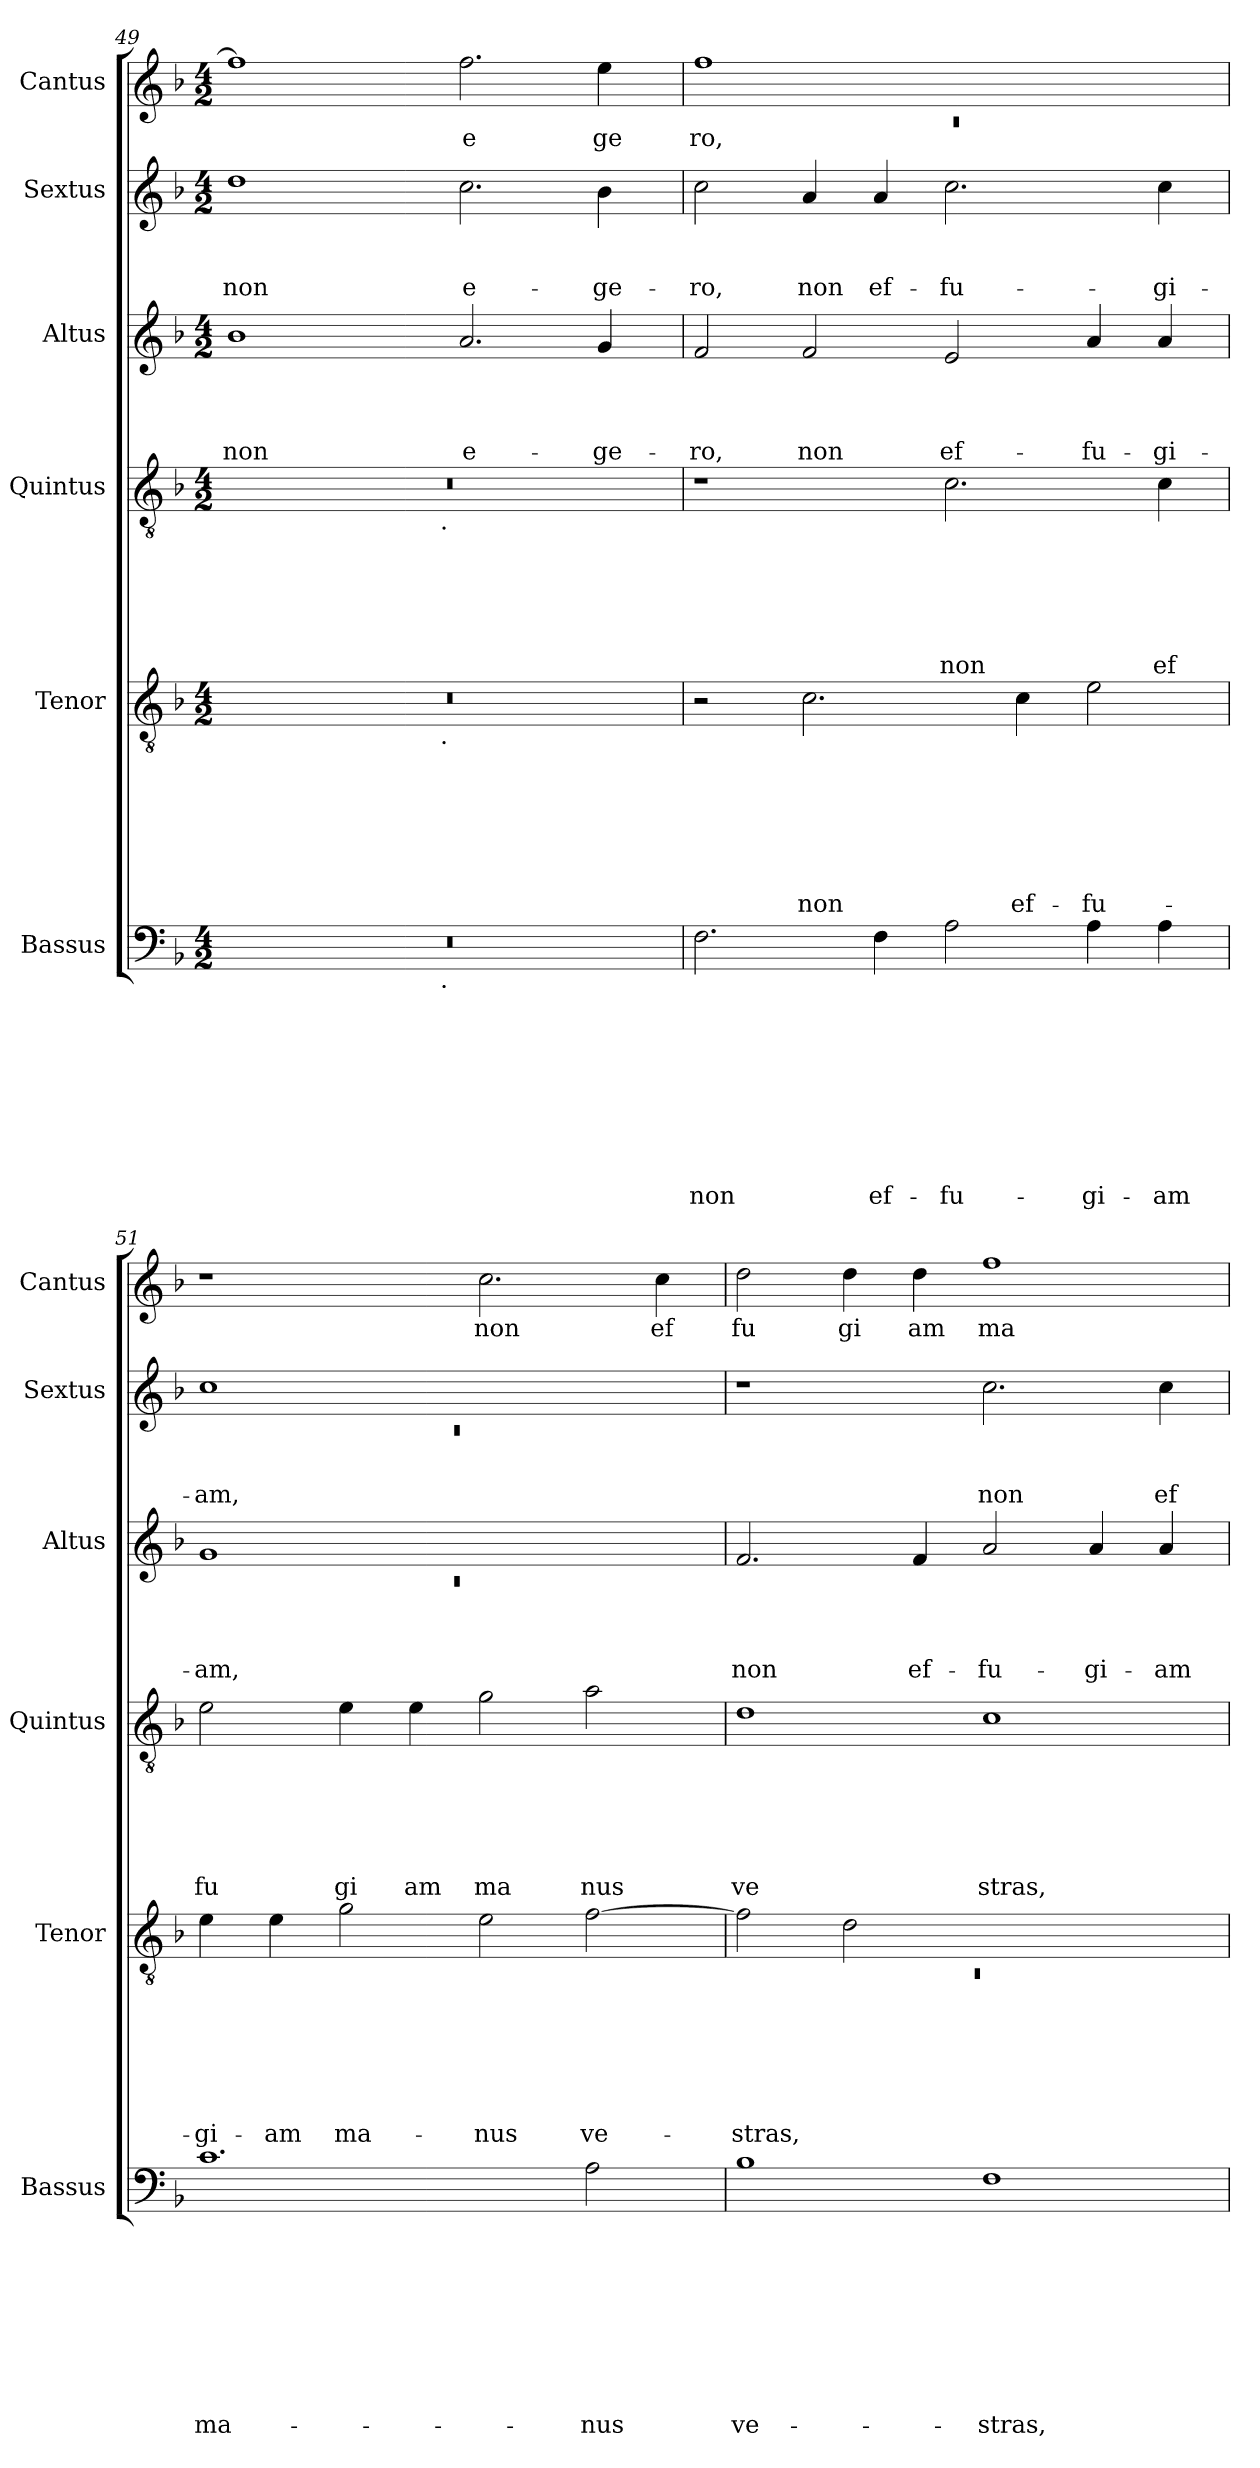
**kern	**text	**text	**text	**text	**text	**text	**text	**text	**text	**kern	**text	**text	**text	**text	**text	**text	**text	**kern	**text	**text	**text	**text	**text	**text	**kern	**text	**text	**text	**text	**kern	**text	**text	**text	**kern	**text
*part6	*part6	*part6	*part6	*part6	*part6	*part6	*part6	*part6	*part6	*part5	*part5	*part5	*part5	*part5	*part5	*part5	*part5	*part4	*part4	*part4	*part4	*part4	*part4	*part4	*part3	*part3	*part3	*part3	*part3	*part2	*part2	*part2	*part2	*part1	*part1
*staff6	*staff6	*staff6	*staff6	*staff6	*staff6	*staff6	*staff6	*staff6	*staff6	*staff5	*staff5	*staff5	*staff5	*staff5	*staff5	*staff5	*staff5	*staff4	*staff4	*staff4	*staff4	*staff4	*staff4	*staff4	*staff3	*staff3	*staff3	*staff3	*staff3	*staff2	*staff2	*staff2	*staff2	*staff1	*staff1
*I"Bassus	*	*	*	*	*	*	*	*	*	*I"Tenor	*	*	*	*	*	*	*	*I"Quintus	*	*	*	*	*	*	*I"Altus	*	*	*	*	*I"Sextus	*	*	*	*I"Cantus	*
*I'Bassus	*	*	*	*	*	*	*	*	*	*I'Tenor	*	*	*	*	*	*	*	*I'Quintus	*	*	*	*	*	*	*I'Altus	*	*	*	*	*I'Sextus	*	*	*	*I'Cantus	*
!!LO:LB:g=z
*clefF4	*	*	*	*	*	*	*	*	*	*clefGv2	*	*	*	*	*	*	*	*clefGv2	*	*	*	*	*	*	*clefG2	*	*	*	*	*clefG2	*	*	*	*clefG2	*
*k[b-]	*	*	*	*	*	*	*	*	*	*k[b-]	*	*	*	*	*	*	*	*k[b-]	*	*	*	*	*	*	*k[b-]	*	*	*	*	*k[b-]	*	*	*	*k[b-]	*
*F:	*	*	*	*	*	*	*	*	*	*F:	*	*	*	*	*	*	*	*F:	*	*	*	*	*	*	*F:	*	*	*	*	*F:	*	*	*	*F:	*
*M4/2	*	*	*	*	*	*	*	*	*	*M4/2	*	*	*	*	*	*	*	*M4/2	*	*	*	*	*	*	*M4/2	*	*	*	*	*M4/2	*	*	*	*M4/2	*
=49	=49	=49	=49	=49	=49	=49	=49	=49	=49	=49	=49	=49	=49	=49	=49	=49	=49	=49	=49	=49	=49	=49	=49	=49	=49	=49	=49	=49	=49	=49	=49	=49	=49	=49	=49
!	!	!	!	!	!	!	!	!	!	!	!	!	!	!	!	!	!	!	!	!	!	!	!	!	!	!	!	!	!LO:LY:b	!	!	!	!LO:LY:b	!	!
*^	*	*	*	*	*	*	*	*	*	*^	*	*	*	*	*	*	*	*^	*	*	*	*	*	*	*	*	*	*	*	*	*	*	*	*	*
0r	2ryy	.	.	.	.	.	.	.	.	.	0r	2ryy	.	.	.	.	.	.	.	0r	2ryy	.	.	.	.	.	.	1b-	.	.	.	non	1dd	.	.	non	1ff]	.
.	4...ryy	.	.	.	.	.	.	.	.	.	.	4...ryy	.	.	.	.	.	.	.	.	4...ryy	.	.	.	.	.	.	.	.	.	.	.	.	.	.	.	.	.
!	!	!	!	!	!	!	!	!	!	!	!	!	!	!	!	!	!	!	!	!	!LO:TX:b:t=.	!	!	!	!	!	!	!	!	!	!	!	!	!	!	!	!	!
!	!	!	!	!	!	!	!	!	!	!	!	!LO:TX:b:t=.	!	!	!	!	!	!	!	!	!	!	!	!	!	!	!	!	!	!	!	!	!	!	!	!	!	!
!	!LO:TX:b:t=.	!	!	!	!	!	!	!	!	!	!	!	!	!	!	!	!	!	!	!	!	!	!	!	!	!	!	!	!	!	!	!	!	!	!	!	!	!
.	1ryy	.	.	.	.	.	.	.	.	.	.	1ryy	.	.	.	.	.	.	.	.	1ryy	.	.	.	.	.	.	.	.	.	.	.	.	.	.	.	.	.
!	!	!	!	!	!	!	!	!	!	!	!	!	!	!	!	!	!	!	!	!	!	!	!	!	!	!	!	!	!	!	!	!LO:LY:b	!	!	!	!LO:LY:b	!	!LO:LY:b
.	.	.	.	.	.	.	.	.	.	.	.	.	.	.	.	.	.	.	.	.	.	.	.	.	.	.	.	2.a/	.	.	.	e-	2.cc\	.	.	e-	2.ff\	e
!	!	!	!	!	!	!	!	!	!	!	!	!	!	!	!	!	!	!	!	!	!	!	!	!	!	!	!	!	!	!	!	!LO:LY:b	!	!	!	!LO:LY:b	!	!LO:LY:b
.	.	.	.	.	.	.	.	.	.	.	.	.	.	.	.	.	.	.	.	.	.	.	.	.	.	.	.	4g/	.	.	.	-ge-	4b-\	.	.	-ge-	4ee\	ge
.	32ryy	.	.	.	.	.	.	.	.	.	.	32ryy	.	.	.	.	.	.	.	.	32ryy	.	.	.	.	.	.	.	.	.	.	.	.	.	.	.	.	.
=50!	=50!	=50!	=50!	=50!	=50!	=50!	=50!	=50!	=50!	=50!	=50!	=50!	=50!	=50!	=50!	=50!	=50!	=50!	=50!	=50!	=50!	=50!	=50!	=50!	=50!	=50!	=50!	=50!	=50!	=50!	=50!	=50!	=50!	=50!	=50!	=50!	=50!	=50!
*	*	*	*	*	*	*	*	*	*	*	*	*	*	*	*	*	*	*	*	*	*	*	*	*	*	*	*	*	*	*	*	*	*	*	*	*	*^	*
!	!	!	!	!	!	!	!	!	!	!LO:LY:b	!	!	!	!	!	!	!	!	!	!	!	!	!	!	!	!	!	!	!	!	!	!LO:LY:b	!	!	!	!LO:LY:b	!	!LO:N:vis=1	!LO:LY:b
*v	*v	*	*	*	*	*	*	*	*	*	*	*	*	*	*	*	*	*	*	*v	*v	*	*	*	*	*	*	*	*	*	*	*	*	*	*	*	*	*	*
*	*	*	*	*	*	*	*	*	*	*v	*v	*	*	*	*	*	*	*	*	*	*	*	*	*	*	*	*	*	*	*	*	*	*	*	*	*	*
2.F\	.	.	.	.	.	.	.	.	non	2r	.	.	.	.	.	.	.	1r	.	.	.	.	.	.	2f/	.	.	.	-ro,	2cc\	.	.	-ro,	1ff	0rc	ro,
!	!	!	!	!	!	!	!	!	!	!	!	!	!	!	!	!	!LO:LY:b	!	!	!	!	!	!	!	!	!	!	!	!LO:LY:b	!	!	!	!LO:LY:b	!	!	!
.	.	.	.	.	.	.	.	.	.	2.c\	.	.	.	.	.	.	non	.	.	.	.	.	.	.	2f/	.	.	.	non	4a/	.	.	non	.	.	.
!	!	!	!	!	!	!	!	!	!LO:LY:b	!	!	!	!	!	!	!	!	!	!	!	!	!	!	!	!	!	!	!	!	!	!	!	!LO:LY:b	!	!	!
4F\	.	.	.	.	.	.	.	.	ef-	.	.	.	.	.	.	.	.	.	.	.	.	.	.	.	.	.	.	.	.	4a/	.	.	ef-	.	.	.
!	!	!	!	!	!	!	!	!	!LO:LY:b	!	!	!	!	!	!	!	!	!	!	!	!	!	!	!LO:LY:b	!	!	!	!	!LO:LY:b	!	!	!	!LO:LY:b	!	!	!
2A\	.	.	.	.	.	.	.	.	-fu-	.	.	.	.	.	.	.	.	2.c\	.	.	.	.	.	non	2e/	.	.	.	ef-	2.cc\	.	.	-fu-	1ryy	.	.
!	!	!	!	!	!	!	!	!	!	!	!	!	!	!	!	!	!LO:LY:b	!	!	!	!	!	!	!	!	!	!	!	!	!	!	!	!	!	!	!
.	.	.	.	.	.	.	.	.	.	4c\	.	.	.	.	.	.	ef-	.	.	.	.	.	.	.	.	.	.	.	.	.	.	.	.	.	.	.
!	!	!	!	!	!	!	!	!	!LO:LY:b	!	!	!	!	!	!	!	!LO:LY:b	!	!	!	!	!	!	!	!	!	!	!	!LO:LY:b	!	!	!	!	!	!	!
4A\	.	.	.	.	.	.	.	.	-gi-	2e\	.	.	.	.	.	.	-fu-	.	.	.	.	.	.	.	4a/	.	.	.	-fu-	.	.	.	.	.	.	.
!	!	!	!	!	!	!	!	!	!LO:LY:b	!	!	!	!	!	!	!	!	!	!	!	!	!	!	!LO:LY:b	!	!	!	!	!LO:LY:b	!	!	!	!LO:LY:b	!	!	!
4A\	.	.	.	.	.	.	.	.	-am	.	.	.	.	.	.	.	.	4c\	.	.	.	.	.	ef	4a/	.	.	.	-gi-	4cc\	.	.	-gi-	.	.	.
*	*	*	*	*	*	*	*	*	*	*	*	*	*	*	*	*	*	*	*	*	*	*	*	*	*	*	*	*	*	*	*	*	*	*v	*v	*
=51!	=51!	=51!	=51!	=51!	=51!	=51!	=51!	=51!	=51!	=51!	=51!	=51!	=51!	=51!	=51!	=51!	=51!	=51!	=51!	=51!	=51!	=51!	=51!	=51!	=51!	=51!	=51!	=51!	=51!	=51!	=51!	=51!	=51!	=51!	=51!
*	*	*	*	*	*	*	*	*	*	*	*	*	*	*	*	*	*	*	*	*	*	*	*	*	*^	*	*	*	*	*^	*	*	*	*	*
!	!	!	!	!	!	!	!	!	!LO:LY:b	!	!	!	!	!	!	!	!LO:LY:b	!	!	!	!	!	!	!LO:LY:b	!	!LO:N:vis=1	!	!	!	!LO:LY:b	!	!LO:N:vis=1	!	!	!LO:LY:b	!	!
1.c	.	.	.	.	.	.	.	.	ma-	4e\	.	.	.	.	.	.	-gi-	2e\	.	.	.	.	.	fu	1g	0rc	.	.	.	-am,	1cc	0rc	.	.	-am,	1r	.
!	!	!	!	!	!	!	!	!	!	!	!	!	!	!	!	!	!LO:LY:b	!	!	!	!	!	!	!	!	!	!	!	!	!	!	!	!	!	!	!	!
.	.	.	.	.	.	.	.	.	.	4e\	.	.	.	.	.	.	-am	.	.	.	.	.	.	.	.	.	.	.	.	.	.	.	.	.	.	.	.
!	!	!	!	!	!	!	!	!	!	!	!	!	!	!	!	!	!LO:LY:b	!	!	!	!	!	!	!LO:LY:b	!	!	!	!	!	!	!	!	!	!	!	!	!
.	.	.	.	.	.	.	.	.	.	2g\	.	.	.	.	.	.	ma-	4e\	.	.	.	.	.	gi	.	.	.	.	.	.	.	.	.	.	.	.	.
!	!	!	!	!	!	!	!	!	!	!	!	!	!	!	!	!	!	!	!	!	!	!	!	!LO:LY:b	!	!	!	!	!	!	!	!	!	!	!	!	!
.	.	.	.	.	.	.	.	.	.	.	.	.	.	.	.	.	.	4e\	.	.	.	.	.	am	.	.	.	.	.	.	.	.	.	.	.	.	.
!	!	!	!	!	!	!	!	!	!	!	!	!	!	!	!	!	!LO:LY:b	!	!	!	!	!	!	!LO:LY:b	!	!	!	!	!	!	!	!	!	!	!	!	!LO:LY:b
.	.	.	.	.	.	.	.	.	.	2e\	.	.	.	.	.	.	-nus	2g\	.	.	.	.	.	ma	1ryy	.	.	.	.	.	1ryy	.	.	.	.	2.cc\	non
!	!	!	!	!	!	!	!	!	!LO:LY:b	!	!	!	!	!	!	!	!LO:LY:b	!	!	!	!	!	!	!LO:LY:b	!	!	!	!	!	!	!	!	!	!	!	!	!
2A\	.	.	.	.	.	.	.	.	-nus	[>2f\	.	.	.	.	.	.	ve-	2a\	.	.	.	.	.	nus	.	.	.	.	.	.	.	.	.	.	.	.	.
!	!	!	!	!	!	!	!	!	!	!	!	!	!	!	!	!	!	!	!	!	!	!	!	!	!	!	!	!	!	!	!	!	!	!	!	!	!LO:LY:b
.	.	.	.	.	.	.	.	.	.	.	.	.	.	.	.	.	.	.	.	.	.	.	.	.	.	.	.	.	.	.	.	.	.	.	.	4cc\	ef
*	*	*	*	*	*	*	*	*	*	*	*	*	*	*	*	*	*	*	*	*	*	*	*	*	*v	*v	*	*	*	*	*	*	*	*	*	*	*
*	*	*	*	*	*	*	*	*	*	*	*	*	*	*	*	*	*	*	*	*	*	*	*	*	*	*	*	*	*	*v	*v	*	*	*	*	*
=52!	=52!	=52!	=52!	=52!	=52!	=52!	=52!	=52!	=52!	=52!	=52!	=52!	=52!	=52!	=52!	=52!	=52!	=52!	=52!	=52!	=52!	=52!	=52!	=52!	=52!	=52!	=52!	=52!	=52!	=52!	=52!	=52!	=52!	=52!	=52!
*	*	*	*	*	*	*	*	*	*	*^	*	*	*	*	*	*	*	*	*	*	*	*	*	*	*	*	*	*	*	*	*	*	*	*	*
!	!	!	!	!	!	!	!	!	!LO:LY:b	!	!LO:N:vis=1	!	!	!	!	!	!	!LO:LY:b	!	!	!	!	!	!	!LO:LY:b	!	!	!	!	!LO:LY:b	!	!	!	!	!	!LO:LY:b
1B-	.	.	.	.	.	.	.	.	ve-	2f\]	0rC	.	.	.	.	.	.	-stras,	1d	.	.	.	.	.	ve	2.f/	.	.	.	non	1r	.	.	.	2dd\	fu
!	!	!	!	!	!	!	!	!	!	!	!	!	!	!	!	!	!	!	!	!	!	!	!	!	!	!	!	!	!	!	!	!	!	!	!	!LO:LY:b
.	.	.	.	.	.	.	.	.	.	2d\	.	.	.	.	.	.	.	.	.	.	.	.	.	.	.	.	.	.	.	.	.	.	.	.	4dd\	gi
!	!	!	!	!	!	!	!	!	!	!	!	!	!	!	!	!	!	!	!	!	!	!	!	!	!	!	!	!	!	!LO:LY:b	!	!	!	!	!	!LO:LY:b
.	.	.	.	.	.	.	.	.	.	.	.	.	.	.	.	.	.	.	.	.	.	.	.	.	.	4f/	.	.	.	ef-	.	.	.	.	4dd\	am
!	!	!	!	!	!	!	!	!	!LO:LY:b	!	!	!	!	!	!	!	!	!	!	!	!	!	!	!	!LO:LY:b	!	!	!	!	!LO:LY:b	!	!	!	!LO:LY:b	!	!LO:LY:b
1F	.	.	.	.	.	.	.	.	-stras,	1ryy	.	.	.	.	.	.	.	.	1c	.	.	.	.	.	stras,	2a/	.	.	.	-fu-	2.cc\	.	.	non	1ff	ma
!	!	!	!	!	!	!	!	!	!	!	!	!	!	!	!	!	!	!	!	!	!	!	!	!	!	!	!	!	!	!LO:LY:b	!	!	!	!	!	!
.	.	.	.	.	.	.	.	.	.	.	.	.	.	.	.	.	.	.	.	.	.	.	.	.	.	4a/	.	.	.	-gi-	.	.	.	.	.	.
!	!	!	!	!	!	!	!	!	!	!	!	!	!	!	!	!	!	!	!	!	!	!	!	!	!	!	!	!	!	!LO:LY:b	!	!	!	!LO:LY:b	!	!
.	.	.	.	.	.	.	.	.	.	.	.	.	.	.	.	.	.	.	.	.	.	.	.	.	.	4a/	.	.	.	-am	4cc\	.	.	ef-	.	.
*	*	*	*	*	*	*	*	*	*	*v	*v	*	*	*	*	*	*	*	*	*	*	*	*	*	*	*	*	*	*	*	*	*	*	*	*	*
=!	=!	=!	=!	=!	=!	=!	=!	=!	=!	=!	=!	=!	=!	=!	=!	=!	=!	=!	=!	=!	=!	=!	=!	=!	=!	=!	=!	=!	=!	=!	=!	=!	=!	=!	=!
*-	*-	*-	*-	*-	*-	*-	*-	*-	*-	*-	*-	*-	*-	*-	*-	*-	*-	*-	*-	*-	*-	*-	*-	*-	*-	*-	*-	*-	*-	*-	*-	*-	*-	*-	*-
